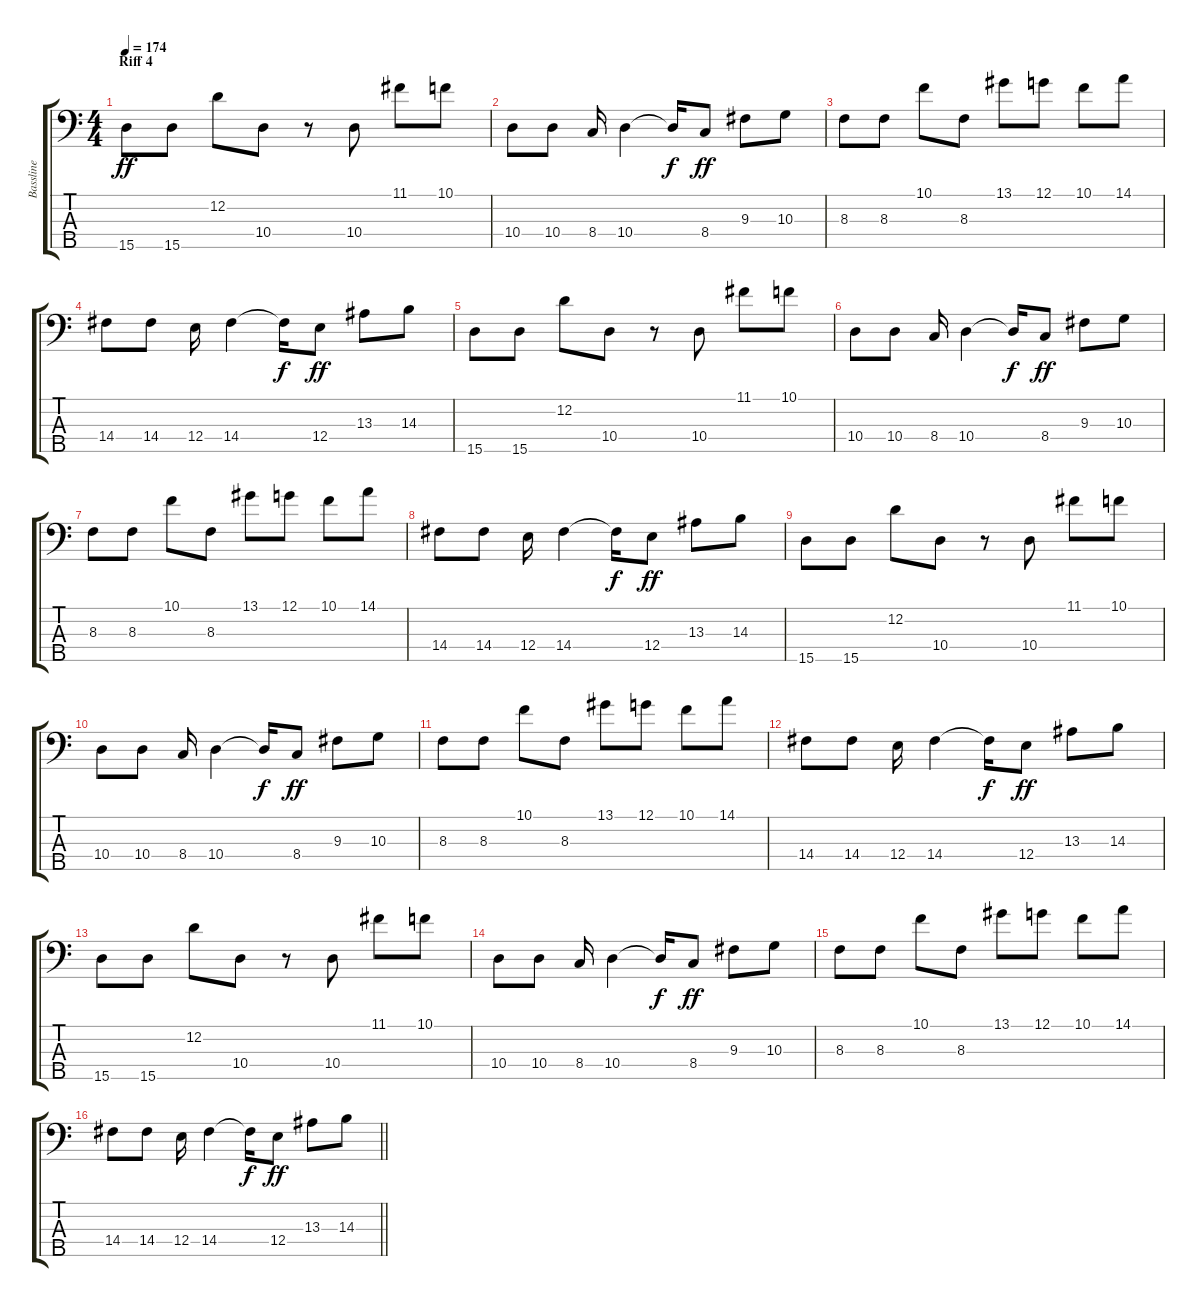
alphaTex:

\track ("Bassline" "Bassline") {instrument electricbassfinger}
\staff {score tabs}
\tuning (G2 D2 A1 E1 B0) {hide}
\ts (4 4)
\section ("" "Riff 4")
\tempo 174
\clef f4
\ks c
15.5.8{dy ff} 15.5.8 12.2.8 10.4.8 r.8 10.4.8 11.1.8 10.1.8 |
10.4.8 10.4.8 8.4.16 10.4.4 10.4{t}.16{dy f} 8.4.8{dy ff} 9.3.8 10.3.8 |
8.3.8 8.3.8 10.1.8 8.3.8 13.1.8 12.1.8 10.1.8 14.1.8 |
14.4.8 14.4.8 12.4.16 14.4.4 14.4{t}.16{dy f} 12.4.8{dy ff} 13.3.8 14.3.8 |
15.5.8 15.5.8 12.2.8 10.4.8 r.8 10.4.8 11.1.8 10.1.8 |
10.4.8 10.4.8 8.4.16 10.4.4 10.4{t}.16{dy f} 8.4.8{dy ff} 9.3.8 10.3.8 |
8.3.8 8.3.8 10.1.8 8.3.8 13.1.8 12.1.8 10.1.8 14.1.8 |
14.4.8 14.4.8 12.4.16 14.4.4 14.4{t}.16{dy f} 12.4.8{dy ff} 13.3.8 14.3.8 |
15.5.8 15.5.8 12.2.8 10.4.8 r.8 10.4.8 11.1.8 10.1.8 |
10.4.8 10.4.8 8.4.16 10.4.4 10.4{t}.16{dy f} 8.4.8{dy ff} 9.3.8 10.3.8 |
8.3.8 8.3.8 10.1.8 8.3.8 13.1.8 12.1.8 10.1.8 14.1.8 |
14.4.8 14.4.8 12.4.16 14.4.4 14.4{t}.16{dy f} 12.4.8{dy ff} 13.3.8 14.3.8 |
15.5.8 15.5.8 12.2.8 10.4.8 r.8 10.4.8 11.1.8 10.1.8 |
10.4.8 10.4.8 8.4.16 10.4.4 10.4{t}.16{dy f} 8.4.8{dy ff} 9.3.8 10.3.8 |
8.3.8 8.3.8 10.1.8 8.3.8 13.1.8 12.1.8 10.1.8 14.1.8 |
\barLineRight lightlight
14.4.8 14.4.8 12.4.16 14.4.4 14.4{t}.16{dy f} 12.4.8{dy ff} 13.3.8 14.3.8
